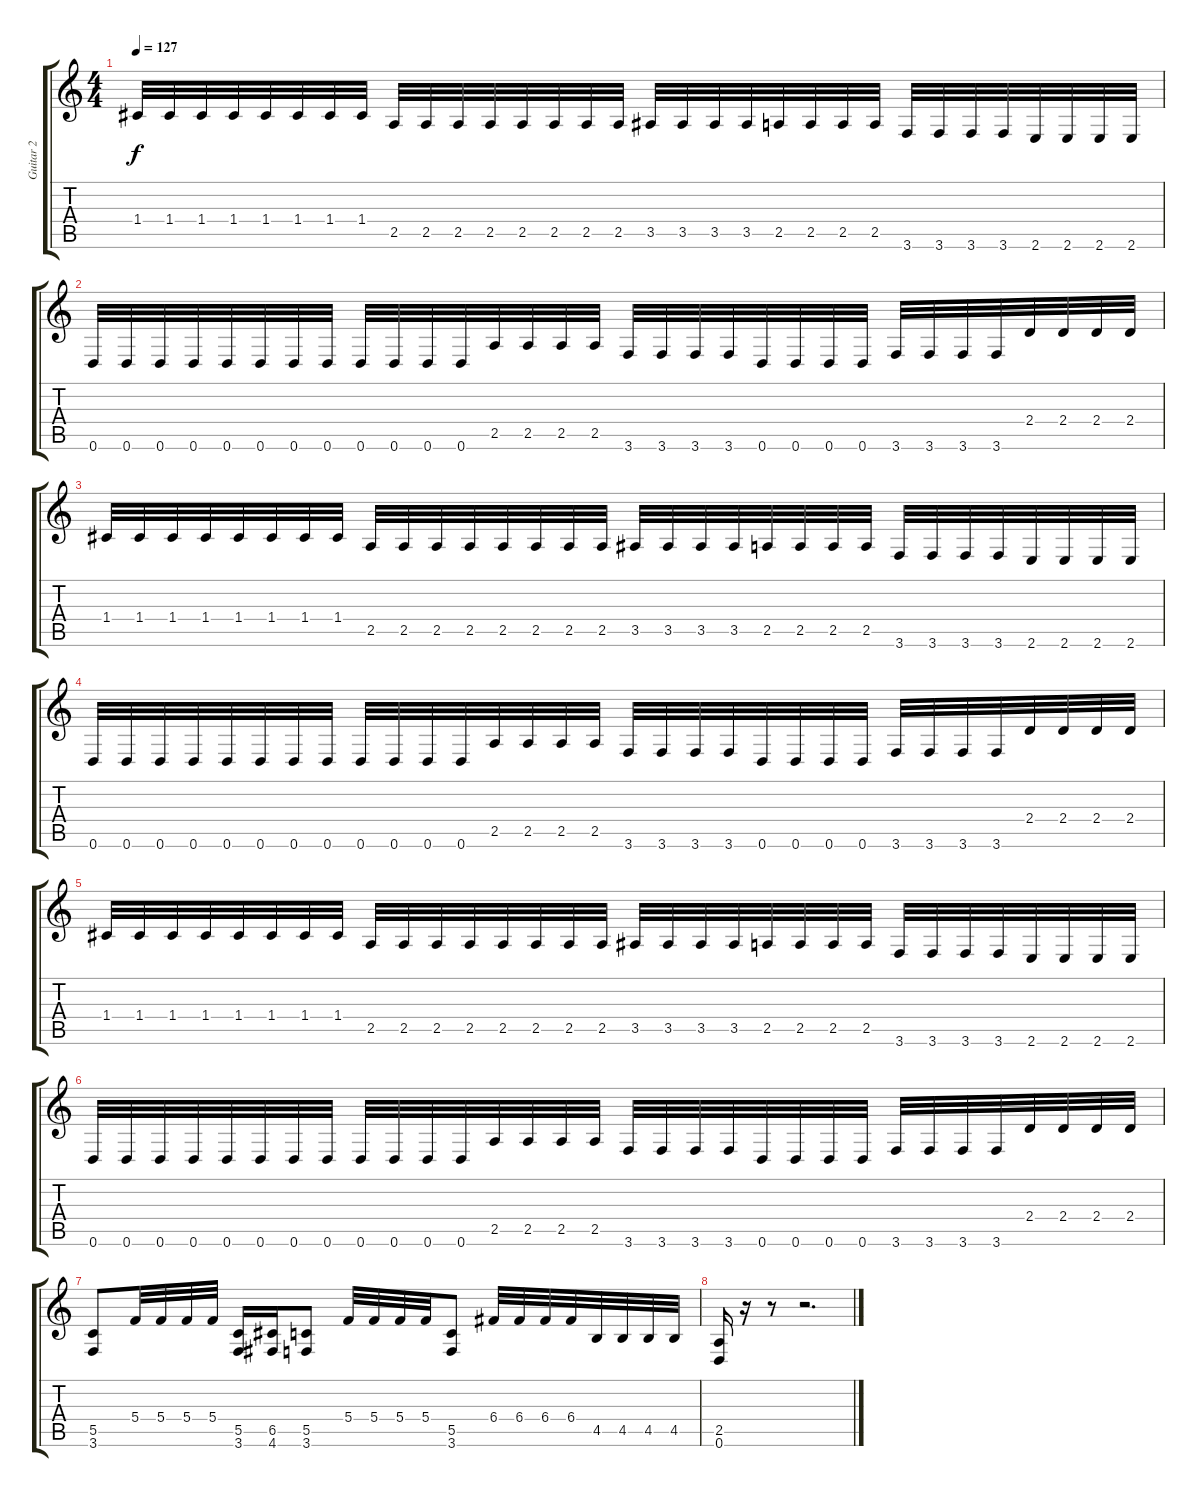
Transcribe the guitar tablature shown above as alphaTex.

\track ("Guitar 2" "Guitar 2") {instrument distortionguitar}
\staff {score tabs}
\tuning (D4 A3 F3 C3 G2 D2) {hide}
\ts (4 4)
\tempo 127
\clef g2
\ks c
1.4.32{dy f} 1.4.32 1.4.32 1.4.32 1.4.32 1.4.32 1.4.32 1.4.32 2.5.32 2.5.32 2.5.32 2.5.32 2.5.32 2.5.32 2.5.32 2.5.32 3.5.32 3.5.32 3.5.32 3.5.32 2.5.32 2.5.32 2.5.32 2.5.32 3.6.32 3.6.32 3.6.32 3.6.32 2.6.32 2.6.32 2.6.32 2.6.32 |
0.6.32 0.6.32 0.6.32 0.6.32 0.6.32 0.6.32 0.6.32 0.6.32 0.6.32 0.6.32 0.6.32 0.6.32 2.5.32 2.5.32 2.5.32 2.5.32 3.6.32 3.6.32 3.6.32 3.6.32 0.6.32 0.6.32 0.6.32 0.6.32 3.6.32 3.6.32 3.6.32 3.6.32 2.4.32 2.4.32 2.4.32 2.4.32 |
1.4.32 1.4.32 1.4.32 1.4.32 1.4.32 1.4.32 1.4.32 1.4.32 2.5.32 2.5.32 2.5.32 2.5.32 2.5.32 2.5.32 2.5.32 2.5.32 3.5.32 3.5.32 3.5.32 3.5.32 2.5.32 2.5.32 2.5.32 2.5.32 3.6.32 3.6.32 3.6.32 3.6.32 2.6.32 2.6.32 2.6.32 2.6.32 |
0.6.32 0.6.32 0.6.32 0.6.32 0.6.32 0.6.32 0.6.32 0.6.32 0.6.32 0.6.32 0.6.32 0.6.32 2.5.32 2.5.32 2.5.32 2.5.32 3.6.32 3.6.32 3.6.32 3.6.32 0.6.32 0.6.32 0.6.32 0.6.32 3.6.32 3.6.32 3.6.32 3.6.32 2.4.32 2.4.32 2.4.32 2.4.32 |
1.4.32 1.4.32 1.4.32 1.4.32 1.4.32 1.4.32 1.4.32 1.4.32 2.5.32 2.5.32 2.5.32 2.5.32 2.5.32 2.5.32 2.5.32 2.5.32 3.5.32 3.5.32 3.5.32 3.5.32 2.5.32 2.5.32 2.5.32 2.5.32 3.6.32 3.6.32 3.6.32 3.6.32 2.6.32 2.6.32 2.6.32 2.6.32 |
0.6.32 0.6.32 0.6.32 0.6.32 0.6.32 0.6.32 0.6.32 0.6.32 0.6.32 0.6.32 0.6.32 0.6.32 2.5.32 2.5.32 2.5.32 2.5.32 3.6.32 3.6.32 3.6.32 3.6.32 0.6.32 0.6.32 0.6.32 0.6.32 3.6.32 3.6.32 3.6.32 3.6.32 2.4.32 2.4.32 2.4.32 2.4.32 |
(5.5 3.6).8 5.4.32 5.4.32 5.4.32 5.4.32 (5.5 3.6).16 (6.5 4.6).16 (5.5 3.6).8 5.4.32 5.4.32 5.4.32 5.4.32 (5.5 3.6).8 6.4.32 6.4.32 6.4.32 6.4.32 4.5.32 4.5.32 4.5.32 4.5.32 |
(2.5 0.6).16 r.16 r.8 r.2{d}
